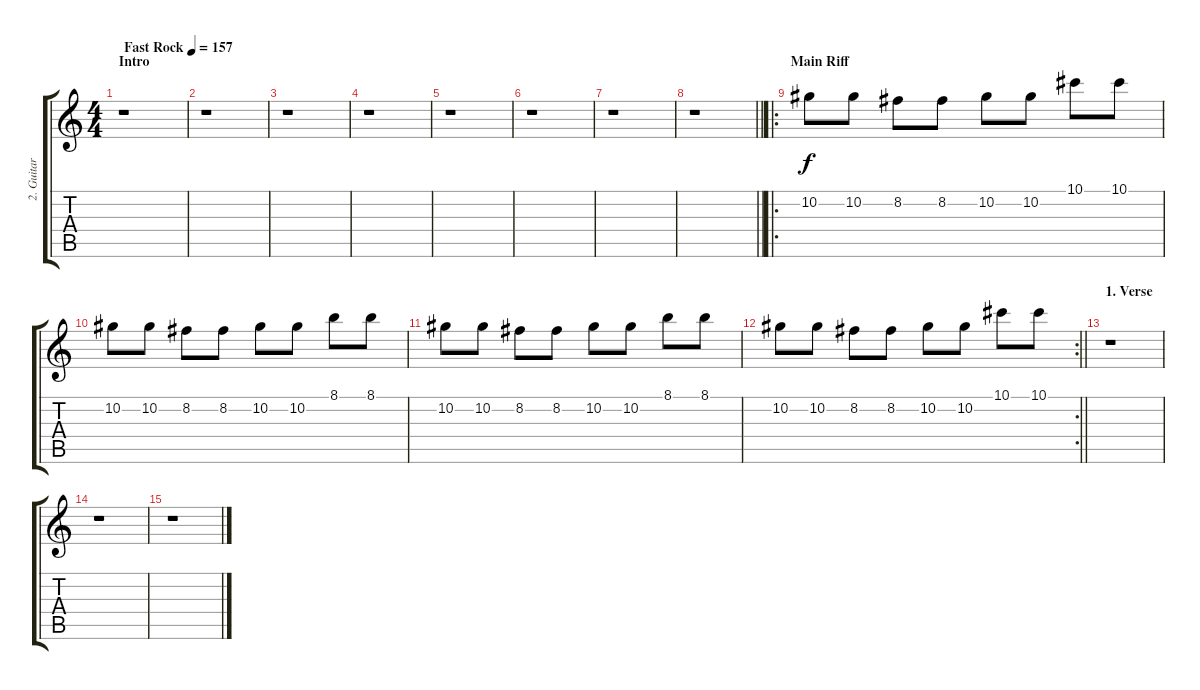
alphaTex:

\track ("2. Guitar" "2. Guitar") {instrument distortionguitar}
\staff {score tabs}
\tuning (Eb4 Bb3 Gb3 Db3 Ab2 Db2) {hide}
\ts (4 4)
\section ("" "Intro")
\tempo (157 "Fast Rock")
\clef g2
\ks c
r.1{dy f instrument distortionguitar} |
r.1 |
r.1 |
r.1 |
r.1 |
r.1 |
r.1 |
\barLineRight lightlight
r.1 |
\ro
\section ("" "Main Riff")
10.2.8 10.2.8 8.2.8 8.2.8 10.2.8 10.2.8 10.1.8 10.1.8 |
10.2.8 10.2.8 8.2.8 8.2.8 10.2.8 10.2.8 8.1.8 8.1.8 |
10.2.8 10.2.8 8.2.8 8.2.8 10.2.8 10.2.8 8.1.8 8.1.8 |
\rc 2
\barLineRight lightlight
10.2.8 10.2.8 8.2.8 8.2.8 10.2.8 10.2.8 10.1.8 10.1.8 |
\section ("" "1. Verse")
r.1 |
r.1 |
r.1
